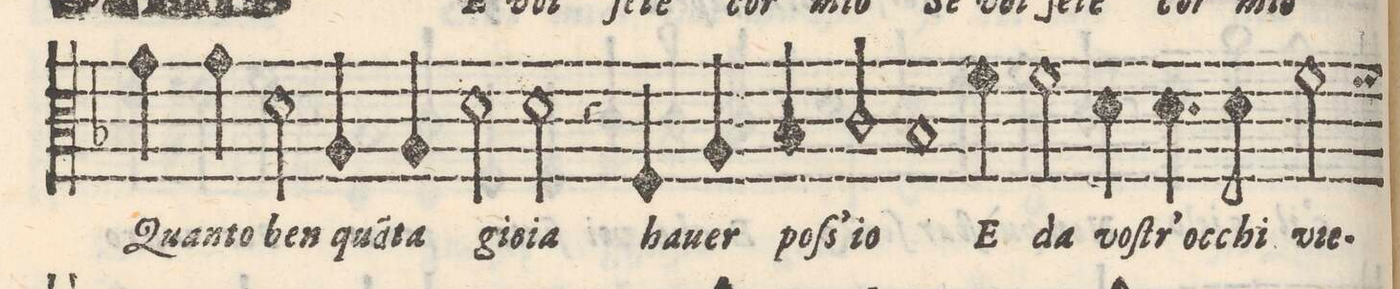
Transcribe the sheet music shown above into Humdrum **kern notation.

**kern	**text
*I"TENORE 	*
*clefC3	*
*k[b-]	*
*met(C)	*
*M2/1	*
4g\	Quan-
4g\	-to
2d\	ben
=5-	=5-
4A/	quã(n)-
4A/	-ta
2d\	gio-
2d\	-ia
4r	.
4F/	ha-
=6-	=6-
4A/	-uer
4B-/	poſ-
2c/	-s`i-
1B-	-o
=7-	=7-
4fny\	E
2f\	da
4d\	vo-
4.d\	-ſtr`oc-
8d\	-chi
2f\	vie-
=8-	=8-
*-	*-
